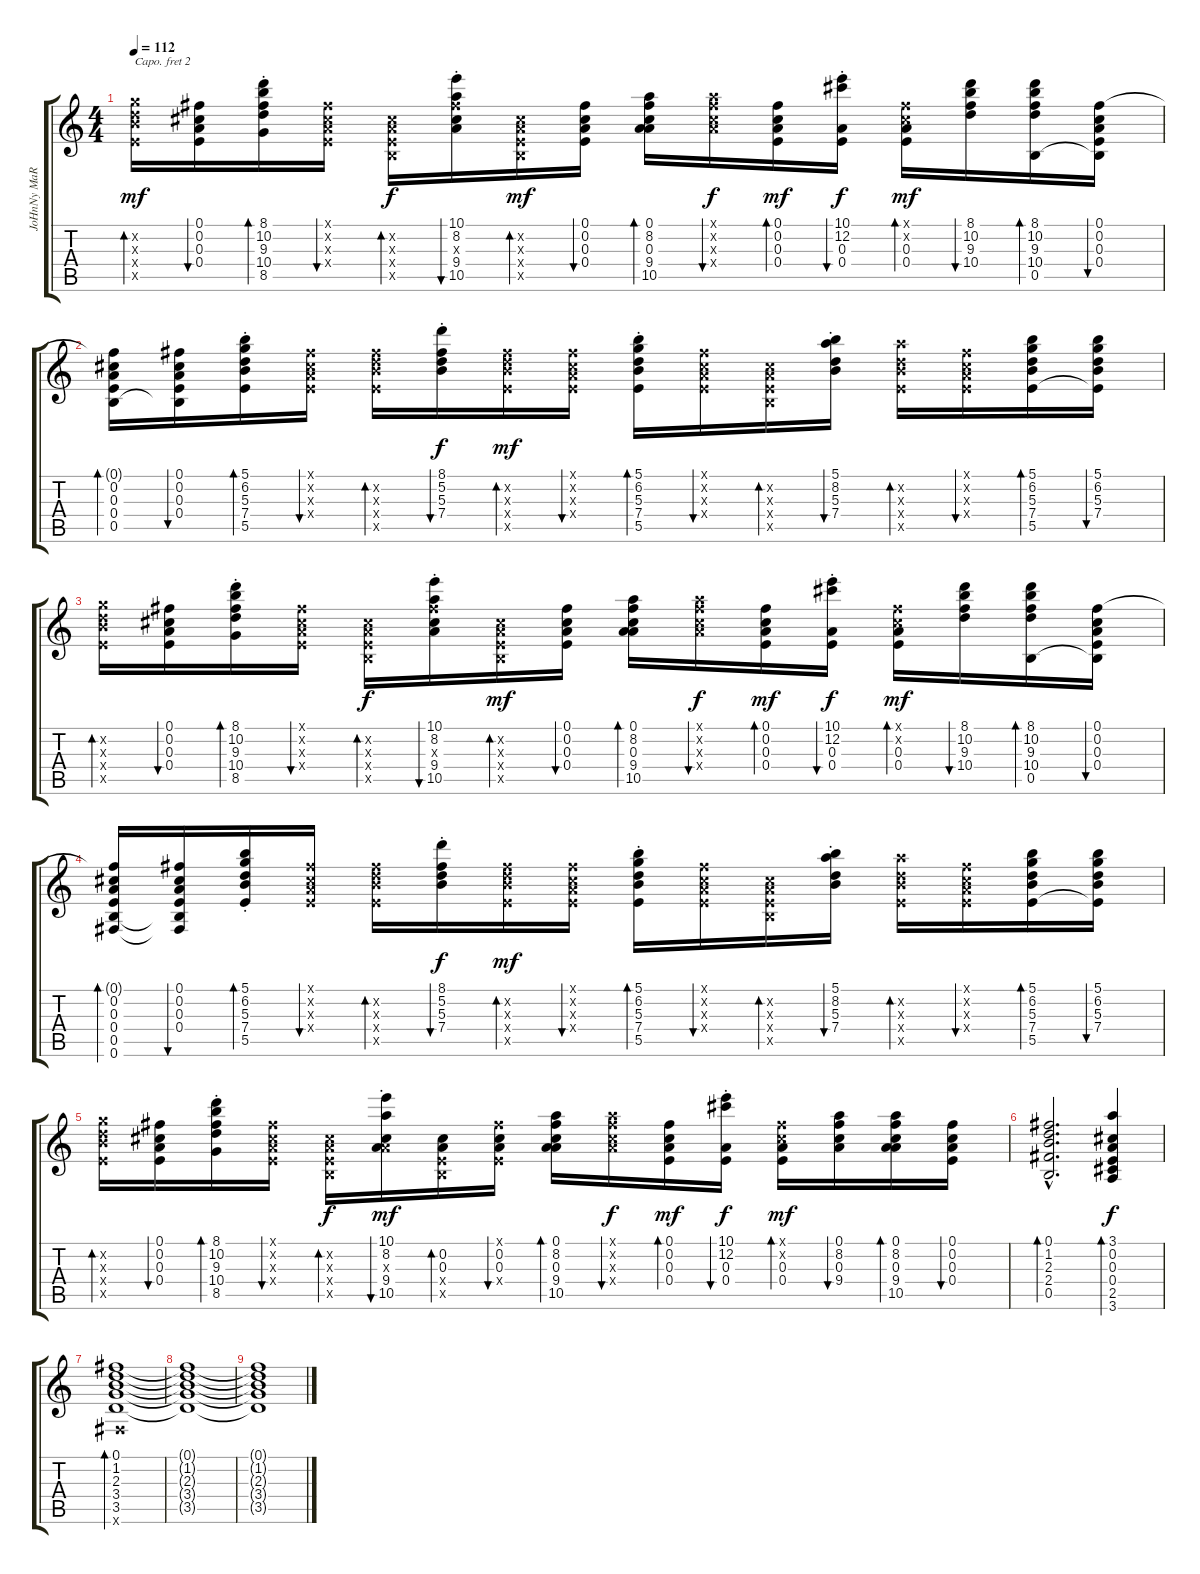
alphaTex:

\track ("JoHnNy MaRr" "JoHnNy MaR") {instrument electricguitarclean}
\staff {score tabs}
\capo 2
\tuning (E4 B3 G3 D3 A2 E2) {hide}
\ts (4 4)
\tempo 112
\clef g2
\ks c
(6.2{x} 5.3{x} 7.4{x} 5.5{x}).16{bd 30 dy mf} (0.1 0.2 0.3 0.4).16{bu 30} (8.1{st} 10.2{st} 9.3{st} 10.4{st} 8.5{st}).16{bd 30} (0.1{x} 0.2{x} 0.3{x} 0.4{x}).16{bu 30} (0.2{x} 0.3{x} 0.4{x} 0.5{x}).16{bd 30 dy f} (10.1{st} 8.2{st} 9.3{x} 9.4{st} 10.5).16{bu 30} (0.2{x} 0.3{x} 0.4{x} 0.5{x}).16{bd 30 dy mf} (0.1 0.2 0.3 0.4).16{bu 30} (0.1 8.2 0.3 9.4 10.5).16{bd 30} (0.1{x} 8.2{x} 0.3{x} 9.4{x}).16{bu 30 dy f} (0.1 0.2 0.3 0.4).16{bd 30 dy mf} (10.1{st} 12.2{st} 0.3 0.4).16{bu 30 dy f} (0.1{x} 0.2{x} 0.3 0.4).16{bd 30 dy mf} (8.1 10.2 9.3 10.4).16{bu 30} (8.1 10.2 9.3 10.4 0.5).16{bd 30} (0.1 0.2 0.3 0.4 0.5{t}).16{bu 30} |
(0.1{t} 0.2 0.3 0.4 0.5).16{bd 30} (0.1 0.2 0.3 0.4 0.5{t}).16{bu 30} (5.1{st} 6.2{st} 5.3{st} 7.4{st} 5.5{st}).16{bd 30} (0.1{x} 0.2{x} 0.3{x} 0.4{x}).16{bu 30} (5.2{x} 5.3{x} 7.4{x} 5.5{x}).16{bd 30} (8.1{st} 5.2{st} 5.3{st} 7.4{st}).16{bu 30 dy f} (5.2{x} 5.3{x} 7.4{x} 5.5{x}).16{bd 30 dy mf} (0.1{x} 0.2{x} 0.3{x} 0.4{x}).16{bu 30} (5.1{st} 6.2{st} 5.3{st} 7.4{st} 5.5{st}).16{bd 30} (0.1{x} 0.2{x} 0.3{x} 0.4{x}).16{bu 30} (0.2{x} 0.3{x} 0.4{x} 0.5{x}).16{bd 30} (5.1{st} 8.2{st} 5.3{st} 7.4{st}).16{bu 30} (8.2{x} 5.3{x} 7.4{x} 5.5{x}).16{bd 30} (0.1{x} 0.2{x} 0.3{x} 0.4{x}).16{bu 30} (5.1 6.2 5.3 7.4 5.5).16{bd 30} (5.1 6.2 5.3 7.4 5.5{t}).16{bu 30} |
(6.2{x} 5.3{x} 7.4{x} 5.5{x}).16{bd 30} (0.1 0.2 0.3 0.4).16{bu 30} (8.1{st} 10.2{st} 9.3{st} 10.4{st} 8.5{st}).16{bd 30} (0.1{x} 0.2{x} 0.3{x} 0.4{x}).16{bu 30} (0.2{x} 0.3{x} 0.4{x} 0.5{x}).16{bd 30 dy f} (10.1{st} 8.2{st} 9.3{x} 9.4{st} 10.5).16{bu 30} (0.2{x} 0.3{x} 0.4{x} 0.5{x}).16{bd 30 dy mf} (0.1 0.2 0.3 0.4).16{bu 30} (0.1 8.2 0.3 9.4 10.5).16{bd 30} (0.1{x} 8.2{x} 0.3{x} 9.4{x}).16{bu 30 dy f} (0.1 0.2 0.3 0.4).16{bd 30 dy mf} (10.1{st} 12.2{st} 0.3 0.4).16{bu 30 dy f} (0.1{x} 0.2{x} 0.3 0.4).16{bd 30 dy mf} (8.1 10.2 9.3 10.4).16{bu 30} (8.1 10.2 9.3 10.4 0.5).16{bd 30} (0.1 0.2 0.3 0.4 0.5{t}).16{bu 30} |
(0.1{t} 0.2 0.3 0.4 0.5 0.6).16{bd 30} (0.1 0.2 0.3 0.4 0.5{t} 0.6{t}).16{bu 30} (5.1{st} 6.2{st} 5.3{st} 7.4{st} 5.5{st}).16{bd 30} (0.1{x} 0.2{x} 0.3{x} 0.4{x}).16{bu 30} (5.2{x} 5.3{x} 7.4{x} 5.5{x}).16{bd 30} (8.1{st} 5.2{st} 5.3{st} 7.4{st}).16{bu 30 dy f} (5.2{x} 5.3{x} 7.4{x} 5.5{x}).16{bd 30 dy mf} (0.1{x} 0.2{x} 0.3{x} 0.4{x}).16{bu 30} (5.1{st} 6.2{st} 5.3{st} 7.4{st} 5.5{st}).16{bd 30} (0.1{x} 0.2{x} 0.3{x} 0.4{x}).16{bu 30} (0.2{x} 0.3{x} 0.4{x} 0.5{x}).16{bd 30} (5.1{st} 8.2{st} 5.3{st} 7.4{st}).16{bu 30} (8.2{x} 5.3{x} 7.4{x} 5.5{x}).16{bd 30} (0.1{x} 0.2{x} 0.3{x} 0.4{x}).16{bu 30} (5.1 6.2 5.3 7.4 5.5).16{bd 30} (5.1 6.2 5.3 7.4 5.5{t}).16{bu 30} |
(6.2{x} 5.3{x} 7.4{x} 5.5{x}).16{bd 30} (0.1 0.2 0.3 0.4).16{bu 30} (8.1{st} 10.2{st} 9.3{st} 10.4{st} 8.5{st}).16{bd 30} (0.1{x} 0.2{x} 0.3{x} 0.4{x}).16{bu 30} (0.2{x} 0.3{x} 0.4{x} 0.5{x}).16{bd 30 dy f} (10.1{st} 8.2 0.3{x} 9.4{st} 10.5{st}).16{bu 30 dy mf} (0.2 0.3 0.4{x} 0.5{x}).16{bd 30} (0.1{x} 0.2 0.3 0.4{x}).16{bu 30} (0.1 8.2 0.3 9.4 10.5).16{bd 30} (0.1{x} 8.2{x} 0.3{x} 9.4{x}).16{bu 30 dy f} (0.1 0.2 0.3 0.4).16{bd 30 dy mf} (10.1{st} 12.2{st} 0.3 0.4).16{bu 30 dy f} (0.1{x} 0.2{x} 0.3 0.4).16{bd 30 dy mf} (0.1 8.2 0.3 9.4).16{bu 30} (0.1 8.2 0.3 9.4 10.5).16{bd 30} (0.1 0.2 0.3 0.4).16{bu 30} |
(0.1{hac} 1.2{hac} 2.3{hac} 2.4{hac} 0.5{hac}).2{d bd 30} (3.1 0.2 0.3 0.4 2.5 3.6).4{bd 60 dy f} |
(0.1 1.2 2.3 3.4 3.5 0.6{x}).1{bd 120} |
(0.1{t} 1.2{t} 2.3{t} 3.4{t} 3.5{t}).1{volume 0} |
(0.1{t} 1.2{t} 2.3{t} 3.4{t} 3.5{t}).1
